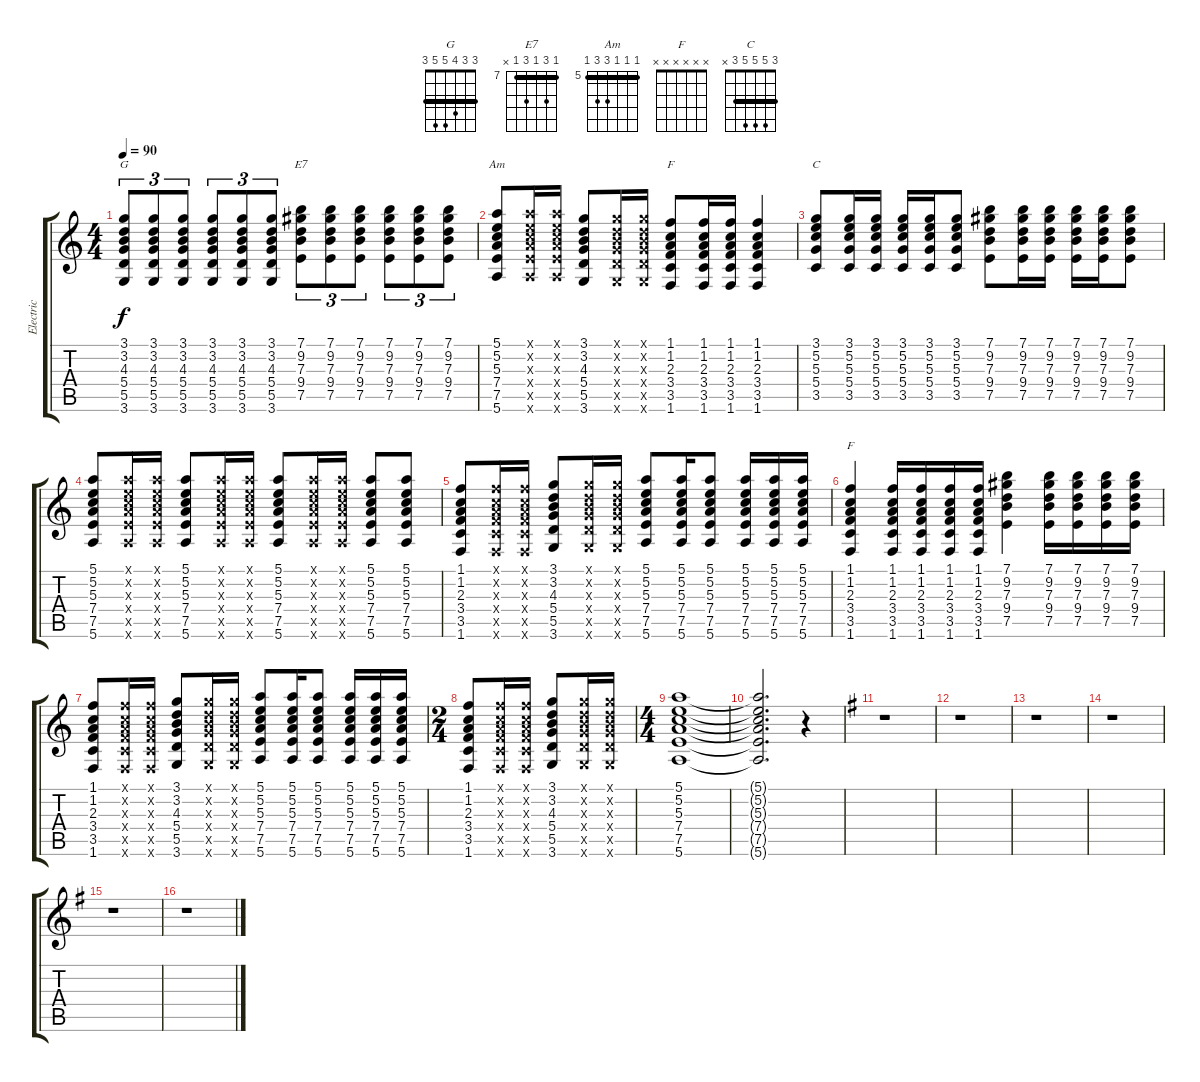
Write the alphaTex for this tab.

\track ("Electric" "Electric") {instrument distortionguitar}
\staff {score tabs}
\tuning (E4 B3 G3 D3 A2 E2) {hide}
\chord ("G" 3 3 4 5 5 3) {barre 3}
\chord ("E7" 7 9 7 9 7 x) {firstfret 7 barre 7}
\chord ("Am" 5 5 5 7 7 5) {firstfret 5 barre 5}
\chord ("F" 1 1 2 3 3 1) {barre 1}
\chord ("C" 3 5 5 5 3 x) {barre 3}
\chord ("F" x x x x x x)
\ts (4 4)
\tempo 90
\clef g2
\ks c
(3.1 3.2 4.3 5.4 5.5 3.6).8{tu (3 2) ch "G" dy f} (3.1 3.2 4.3 5.4 5.5 3.6).8{tu (3 2)} (3.1 3.2 4.3 5.4 5.5 3.6).8{tu (3 2)} (3.1 3.2 4.3 5.4 5.5 3.6).8{tu (3 2)} (3.1 3.2 4.3 5.4 5.5 3.6).8{tu (3 2)} (3.1 3.2 4.3 5.4 5.5 3.6).8{tu (3 2)} (7.1 9.2 7.3 9.4 7.5).8{tu (3 2) ch "E7"} (7.1 9.2 7.3 9.4 7.5).8{tu (3 2)} (7.1 9.2 7.3 9.4 7.5).8{tu (3 2)} (7.1 9.2 7.3 9.4 7.5).8{tu (3 2)} (7.1 9.2 7.3 9.4 7.5).8{tu (3 2)} (7.1 9.2 7.3 9.4 7.5).8{tu (3 2)} |
(5.1 5.2 5.3 7.4 7.5 5.6).8{ch "Am"} (5.1{x} 5.2{x} 5.3{x} 7.4{x} 7.5{x} 5.6{x}).16 (5.1{x} 5.2{x} 5.3{x} 7.4{x} 7.5{x} 5.6{x}).16 (3.1 3.2 4.3 5.4 5.5 3.6).8 (3.1{x} 3.2{x} 4.3{x} 5.4{x} 5.5{x} 3.6{x}).16 (3.1{x} 3.2{x} 4.3{x} 5.4{x} 5.5{x} 3.6{x}).16 (1.1 1.2 2.3 3.4 3.5 1.6).8{ch "F"} (1.1 1.2 2.3 3.4 3.5 1.6).16 (1.1 1.2 2.3 3.4 3.5 1.6).16 (1.1 1.2 2.3 3.4 3.5 1.6).4 |
(3.1 5.2 5.3 5.4 3.5).8{ch "C"} (3.1 5.2 5.3 5.4 3.5).16 (3.1 5.2 5.3 5.4 3.5).16 (3.1 5.2 5.3 5.4 3.5).16 (3.1 5.2 5.3 5.4 3.5).16 (3.1 5.2 5.3 5.4 3.5).8 (7.1 9.2 7.3 9.4 7.5).8 (7.1 9.2 7.3 9.4 7.5).16 (7.1 9.2 7.3 9.4 7.5).16 (7.1 9.2 7.3 9.4 7.5).16 (7.1 9.2 7.3 9.4 7.5).16 (7.1 9.2 7.3 9.4 7.5).8 |
(5.1 5.2 5.3 7.4 7.5 5.6).8 (5.1{x} 5.2{x} 5.3{x} 7.4{x} 7.5{x} 5.6{x}).16 (5.1{x} 5.2{x} 5.3{x} 7.4{x} 7.5{x} 5.6{x}).16 (5.1 5.2 5.3 7.4 7.5 5.6).8 (5.1{x} 5.2{x} 5.3{x} 7.4{x} 7.5{x} 5.6{x}).16 (5.1{x} 5.2{x} 5.3{x} 7.4{x} 7.5{x} 5.6{x}).16 (5.1 5.2 5.3 7.4 7.5 5.6).8 (5.1{x} 5.2{x} 5.3{x} 7.4{x} 7.5{x} 5.6{x}).16 (5.1{x} 5.2{x} 5.3{x} 7.4{x} 7.5{x} 5.6{x}).16 (5.1 5.2 5.3 7.4 7.5 5.6).8 (5.1 5.2 5.3 7.4 7.5 5.6).8 |
(1.1 1.2 2.3 3.4 3.5 1.6).8 (1.1{x} 1.2{x} 2.3{x} 3.4{x} 3.5{x} 1.6{x}).16 (1.1{x} 1.2{x} 2.3{x} 3.4{x} 3.5{x} 1.6{x}).16 (3.1 3.2 4.3 5.4 5.5 3.6).8 (3.1{x} 3.2{x} 4.3{x} 5.4{x} 5.5{x} 3.6{x}).16 (3.1{x} 3.2{x} 4.3{x} 5.4{x} 5.5{x} 3.6{x}).16 (5.1 5.2 5.3 7.4 7.5 5.6).8 (5.1 5.2 5.3 7.4 7.5 5.6).16 (5.1 5.2 5.3 7.4 7.5 5.6).8 (5.1 5.2 5.3 7.4 7.5 5.6).16 (5.1 5.2 5.3 7.4 7.5 5.6).16 (5.1 5.2 5.3 7.4 7.5 5.6).16 |
(1.1 1.2 2.3 3.4 3.5 1.6).4{ch "F"} (1.1 1.2 2.3 3.4 3.5 1.6).16 (1.1 1.2 2.3 3.4 3.5 1.6).16 (1.1 1.2 2.3 3.4 3.5 1.6).16 (1.1 1.2 2.3 3.4 3.5 1.6).16 (7.1 9.2 7.3 9.4 7.5).4 (7.1 9.2 7.3 9.4 7.5).16 (7.1 9.2 7.3 9.4 7.5).16 (7.1 9.2 7.3 9.4 7.5).16 (7.1 9.2 7.3 9.4 7.5).16 |
(1.1 1.2 2.3 3.4 3.5 1.6).8 (1.1{x} 1.2{x} 2.3{x} 3.4{x} 3.5{x} 1.6{x}).16 (1.1{x} 1.2{x} 2.3{x} 3.4{x} 3.5{x} 1.6{x}).16 (3.1 3.2 4.3 5.4 5.5 3.6).8 (3.1{x} 3.2{x} 4.3{x} 5.4{x} 5.5{x} 3.6{x}).16 (3.1{x} 3.2{x} 4.3{x} 5.4{x} 5.5{x} 3.6{x}).16 (5.1 5.2 5.3 7.4 7.5 5.6).8 (5.1 5.2 5.3 7.4 7.5 5.6).16 (5.1 5.2 5.3 7.4 7.5 5.6).8 (5.1 5.2 5.3 7.4 7.5 5.6).16 (5.1 5.2 5.3 7.4 7.5 5.6).16 (5.1 5.2 5.3 7.4 7.5 5.6).16 |
\ts (2 4)
(1.1 1.2 2.3 3.4 3.5 1.6).8 (1.1{x} 1.2{x} 2.3{x} 3.4{x} 3.5{x} 1.6{x}).16 (1.1{x} 1.2{x} 2.3{x} 3.4{x} 3.5{x} 1.6{x}).16 (3.1 3.2 4.3 5.4 5.5 3.6).8 (3.1{x} 3.2{x} 4.3{x} 5.4{x} 5.5{x} 3.6{x}).16 (3.1{x} 3.2{x} 4.3{x} 5.4{x} 5.5{x} 3.6{x}).16 |
\ts (4 4)
(5.1 5.2 5.3 7.4 7.5 5.6).1 |
(5.1{t} 5.2{t} 5.3{t} 7.4{t} 7.5{t} 5.6{t}).2{d} r.4 |
\ks g
r.1 |
r.1 |
r.1 |
r.1 |
r.1 |
r.1
